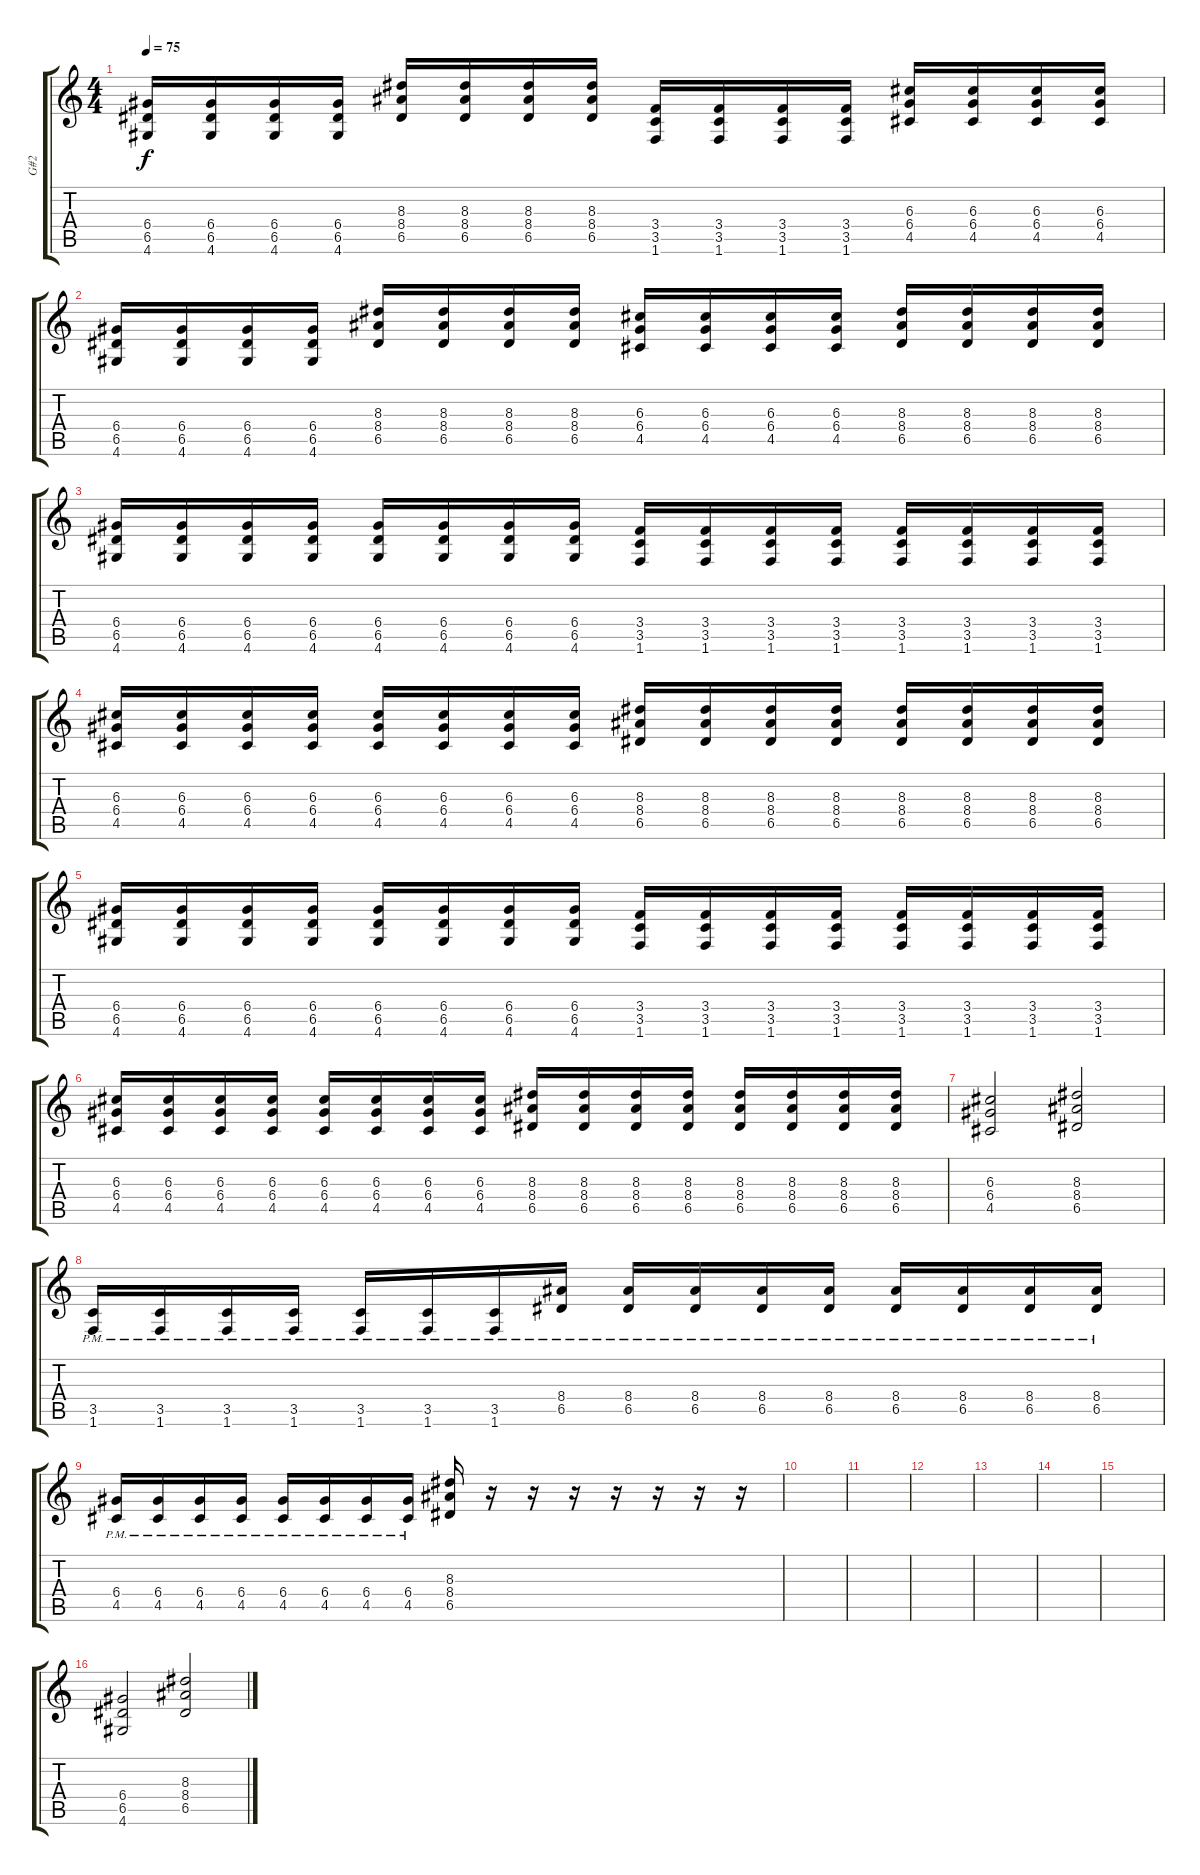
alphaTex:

\track ("G#2" "G#2") {instrument distortionguitar}
\staff {score tabs}
\tuning (E4 B3 G3 D3 A2 E2) {hide}
\ts (4 4)
\tempo 75
\clef g2
\ks c
(6.4 6.5 4.6).16{dy f} (6.4 6.5 4.6).16 (6.4 6.5 4.6).16 (6.4 6.5 4.6).16 (8.3 8.4 6.5).16 (8.3 8.4 6.5).16 (8.3 8.4 6.5).16 (8.3 8.4 6.5).16 (3.4 3.5 1.6).16 (3.4 3.5 1.6).16 (3.4 3.5 1.6).16 (3.4 3.5 1.6).16 (6.3 6.4 4.5).16 (6.3 6.4 4.5).16 (6.3 6.4 4.5).16 (6.3 6.4 4.5).16 |
(6.4 6.5 4.6).16 (6.4 6.5 4.6).16 (6.4 6.5 4.6).16 (6.4 6.5 4.6).16 (8.3 8.4 6.5).16 (8.3 8.4 6.5).16 (8.3 8.4 6.5).16 (8.3 8.4 6.5).16 (6.3 6.4 4.5).16 (6.3 6.4 4.5).16 (6.3 6.4 4.5).16 (6.3 6.4 4.5).16 (8.3 8.4 6.5).16 (8.3 8.4 6.5).16 (8.3 8.4 6.5).16 (8.3 8.4 6.5).16 |
(6.4 6.5 4.6).16 (6.4 6.5 4.6).16 (6.4 6.5 4.6).16 (6.4 6.5 4.6).16 (6.4 6.5 4.6).16 (6.4 6.5 4.6).16 (6.4 6.5 4.6).16 (6.4 6.5 4.6).16 (3.4 3.5 1.6).16 (3.4 3.5 1.6).16 (3.4 3.5 1.6).16 (3.4 3.5 1.6).16 (3.4 3.5 1.6).16 (3.4 3.5 1.6).16 (3.4 3.5 1.6).16 (3.4 3.5 1.6).16 |
(6.3 6.4 4.5).16 (6.3 6.4 4.5).16 (6.3 6.4 4.5).16 (6.3 6.4 4.5).16 (6.3 6.4 4.5).16 (6.3 6.4 4.5).16 (6.3 6.4 4.5).16 (6.3 6.4 4.5).16 (8.3 8.4 6.5).16 (8.3 8.4 6.5).16 (8.3 8.4 6.5).16 (8.3 8.4 6.5).16 (8.3 8.4 6.5).16 (8.3 8.4 6.5).16 (8.3 8.4 6.5).16 (8.3 8.4 6.5).16 |
(6.4 6.5 4.6).16 (6.4 6.5 4.6).16 (6.4 6.5 4.6).16 (6.4 6.5 4.6).16 (6.4 6.5 4.6).16 (6.4 6.5 4.6).16 (6.4 6.5 4.6).16 (6.4 6.5 4.6).16 (3.4 3.5 1.6).16 (3.4 3.5 1.6).16 (3.4 3.5 1.6).16 (3.4 3.5 1.6).16 (3.4 3.5 1.6).16 (3.4 3.5 1.6).16 (3.4 3.5 1.6).16 (3.4 3.5 1.6).16 |
(6.3 6.4 4.5).16 (6.3 6.4 4.5).16 (6.3 6.4 4.5).16 (6.3 6.4 4.5).16 (6.3 6.4 4.5).16 (6.3 6.4 4.5).16 (6.3 6.4 4.5).16 (6.3 6.4 4.5).16 (8.3 8.4 6.5).16 (8.3 8.4 6.5).16 (8.3 8.4 6.5).16 (8.3 8.4 6.5).16 (8.3 8.4 6.5).16 (8.3 8.4 6.5).16 (8.3 8.4 6.5).16 (8.3 8.4 6.5).16 |
(6.3 6.4 4.5).2 (8.3 8.4 6.5).2 |
(3.5{pm} 1.6{pm}).16 (3.5{pm} 1.6{pm}).16 (3.5{pm} 1.6{pm}).16 (3.5{pm} 1.6{pm}).16 (3.5{pm} 1.6{pm}).16 (3.5{pm} 1.6{pm}).16 (3.5{pm} 1.6{pm}).16 (8.4{pm} 6.5{pm}).16 (8.4{pm} 6.5{pm}).16 (8.4{pm} 6.5{pm}).16 (8.4{pm} 6.5{pm}).16 (8.4{pm} 6.5{pm}).16 (8.4{pm} 6.5{pm}).16 (8.4{pm} 6.5{pm}).16 (8.4{pm} 6.5{pm}).16 (8.4{pm} 6.5{pm}).16 |
(6.4{pm} 4.5{pm}).16 (6.4{pm} 4.5{pm}).16 (6.4{pm} 4.5{pm}).16 (6.4{pm} 4.5{pm}).16 (6.4{pm} 4.5{pm}).16 (6.4{pm} 4.5{pm}).16 (6.4{pm} 4.5{pm}).16 (6.4{pm} 4.5{pm}).16 (8.3 8.4 6.5).16 r.16 r.16 r.16 r.16 r.16 r.16 r.16 |
|
|
|
|
|
|
(6.4 6.5 4.6).2 (8.3 8.4 6.5).2
